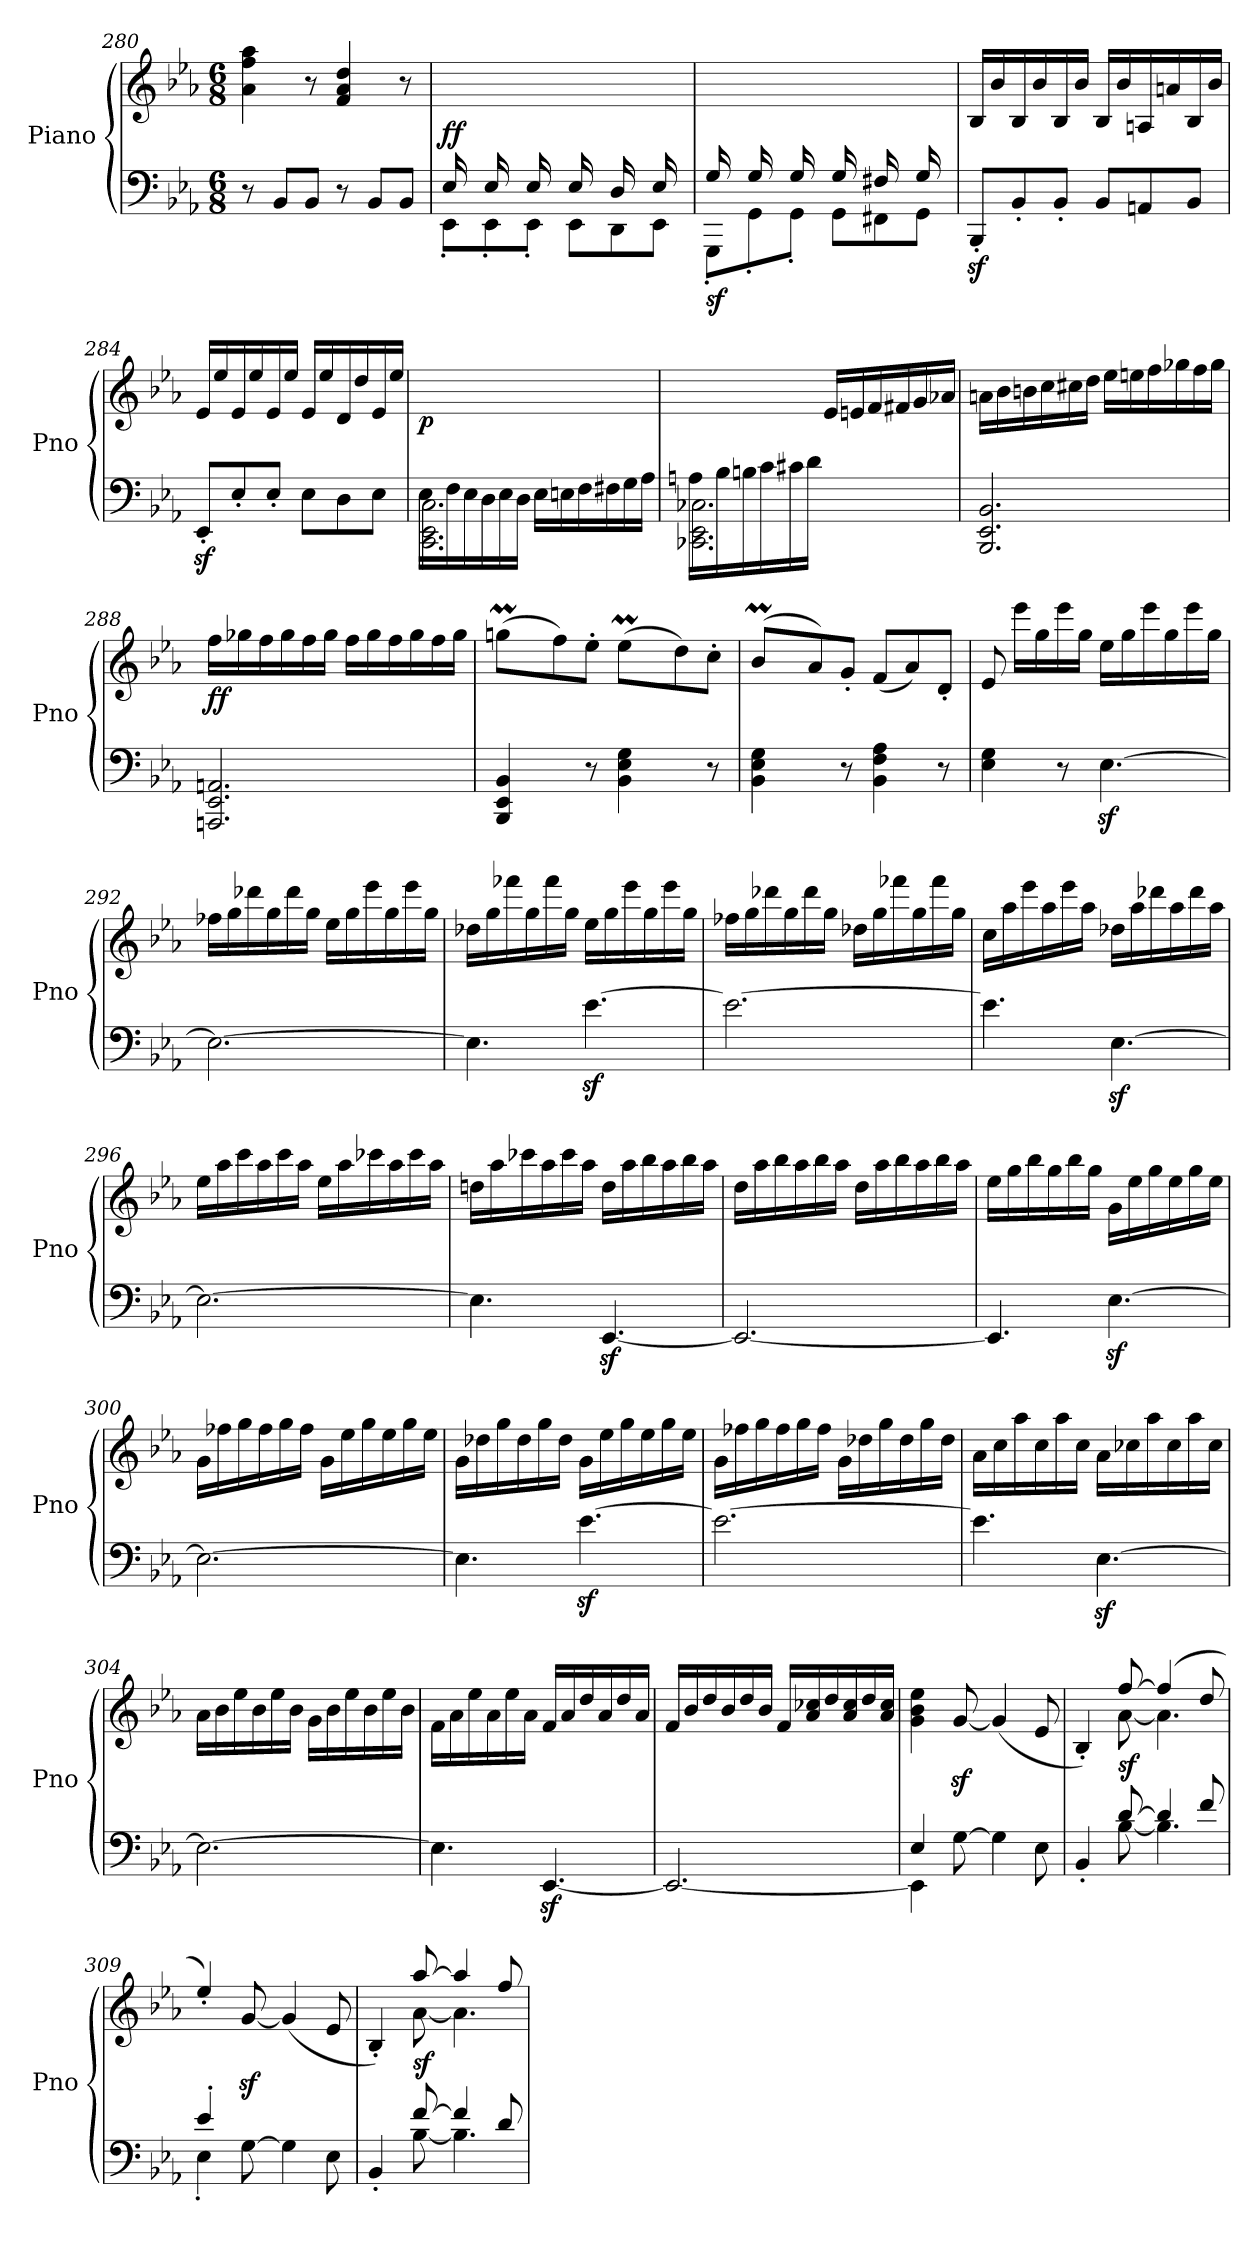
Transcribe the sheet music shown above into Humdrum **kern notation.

**kern	**kern	**dynam
*part1	*part1	*part1
*staff2	*staff1	*staff1/2
*I"Piano	*	*
*I'Pno	*	*
*clefF4	*clefG2	*
*k[b-e-a-]	*k[b-e-a-]	*
*M6/8	*M6/8	*
=280	=280	=280
8r	4a-\ 4ff\ 4aa-\	.
8BB-/L	.	.
8BB-/J	8r	.
8r	4f/ 4a-/ 4dd/	.
8BB-/L	.	.
8BB-/J	8r	.
=281	=281	=281
*^	*	*
!	!	!	!LO:DY:a=2
16E-/LL	8EE-'\L	16ryy	ff
16ryy	.	16e-/	.
16E-/	8EE-'\	16ryy	.
16ryy	.	16e-/	.
16E-/	8EE-'\J	16ryy	.
16ryy	.	16e-/JJ	.
16E-/LL	8EE-\L	16ryy	.
16ryy	.	16e-/	.
16D/	8DD\	16ryy	.
16ryy	.	16d/	.
16E-/	8EE-\J	16ryy	.
16ryy	.	16e-/JJ	.
!!LO:LB:g=z
=282	=282	=282	=282
!	!	!	!LO:DY:b=2
16G/LL	8GGG'\L	16ryy	sf
16ryy	.	16g/	.
16G/	8GG'\	16ryy	.
16ryy	.	16g/	.
16G/	8GG'\J	16ryy	.
16ryy	.	16g/JJ	.
16G/LL	8GG\L	16ryy	.
16ryy	.	16g/	.
16F#X/	8FF#X\	16ryy	.
16ryy	.	16f#X/	.
16G/	8GG\J	16ryy	.
16ryy	.	16g/JJ	.
*v	*v	*	*
=283	=283	=283
8BBB-z>'/L	16B-/LL	.
.	16b-/	.
8BB-'/	16B-/	.
.	16b-/	.
8BB-'/J	16B-/	.
.	16b-/JJ	.
8BB-/L	16B-/LL	.
.	16b-/	.
8AAn/	16An/	.
.	16an/	.
8BB-/J	16B-/	.
.	16b-/JJ	.
=284	=284	=284
8EE-z>'/L	16e-/LL	.
.	16ee-/	.
8E-'/	16e-/	.
.	16ee-/	.
8E-'/J	16e-/	.
.	16ee-/JJ	.
8E-\L	16e-/LL	.
.	16ee-/	.
8D\	16d/	.
.	16dd/	.
8E-\J	16e-/	.
.	16ee-/JJ	.
!!LO:LB:g=z
=285	=285	=285
*^	*	*
!	!	!	!LO:DY:b
(16E-\LL	2.CC\ 2.EE-\ 2.C\	16ryy	p
!	!	!	!LO:DY:b
16F\	.	2ryy	other-dynamics
16E-\	.	.	.
16D\	.	.	.
16E-\	.	.	.
16D\JJ	.	.	.
16E-\LL	.	.	.
16En\	.	.	.
16F\	.	.	.
16F#X\	.	8.ryy	.
16G\	.	.	.
16A-\JJ	.	.	.
=286	=286	=286	=286
16An\LL	2.CC-X\ 2.EE-\ 2.C-X\	4.ryy	.
16B-\	.	.	.
16Bn\	.	.	.
16c\	.	.	.
16c#X\	.	.	.
16d\JJ	.	.	.
4.ryy	.	16e-/LL	.
.	.	16en/	.
.	.	16f/	.
.	.	16f#X/	.
.	.	16g/	.
.	.	16a-X/JJ	.
*v	*v	*	*
=287	=287	=287
2.BBB-/ 2.EE-/ 2.BB-/	16an\LL	.
.	16b-\	.
.	16bn\	.
.	16cc\	.
.	16cc#X\	.
.	16dd\JJ	.
.	16ee-\LL	.
.	16een\	.
.	16ff\	.
.	16gg-X\	.
.	16ff\	.
.	16gg-\JJ	.
!!LO:LB:g=z
=288	=288	=288
!	!	!LO:DY:b
2.AAAn/ 2.EE-/ 2.AAn/	16ff\LL	ff
.	16gg-X\	.
.	16ff\	.
.	16gg-\	.
.	16ff\	.
.	16gg-\JJ	.
.	16ff\LL	.
.	16gg-\	.
.	16ff\	.
.	16gg-\	.
.	16ff\	.
.	16gg-\JJ)	.
=289	=289	=289
*	*^	*
*	*	*Xtuplet	*
4BBB-/ 4EE-/ 4BB-/	(>8ggnm\L	24ggyy	.
.	.	24aa-yy	.
.	.	24ggyy	.
.	8ff\)	4ryy	.
8r	8ee-'\J	.	.
4BB-\ 4E-\ 4G\	(>8ee-M\L	24ee-yy	.
.	.	24ffyy	.
.	.	24ee-yy	.
.	8dd\)	4ryy	.
8r	8cc'\J	.	.
=290	=290	=290	=290
4BB-\ 4E-\ 4G\	(8b-M/L	24b-yy	.
.	.	24ccyy	.
.	.	24b-yy	.
.	8a-/)	2ryy	.
8r	8g'/J	.	.
4BB-\ 4F\ 4A-\	(8f/L	.	.
.	8a-/)	.	.
8r	8d'/J	8ryy	.
*	*v	*v	*
=291	=291	=291
4E-\ 4G\	8e-/	.
.	16eee-\LL	.
.	16gg\	.
8r	16eee-\	.
.	16gg\JJ	.
[4.E-z<\	16ee-\LL	.
.	16gg\	.
.	16eee-\	.
.	16gg\	.
.	16eee-\	.
.	16gg\JJ	.
!!LO:LB:g=z
=292	=292	=292
2.E-\_	16ff-X\LL	.
.	16gg\	.
.	16ddd-X\	.
.	16gg\	.
.	16ddd-\	.
.	16gg\JJ	.
.	16ee-\LL	.
.	16gg\	.
.	16eee-\	.
.	16gg\	.
.	16eee-\	.
.	16gg\JJ	.
=293	=293	=293
4.E-\]	16dd-X\LL	.
.	16gg\	.
.	16fff-X\	.
.	16gg\	.
.	16fff-\	.
.	16gg\JJ	.
[4.e-z<\	16ee-\LL	.
.	16gg\	.
.	16eee-\	.
.	16gg\	.
.	16eee-\	.
.	16gg\JJ	.
=294	=294	=294
2.e-\_	16ff-X\LL	.
.	16gg\	.
.	16ddd-X\	.
.	16gg\	.
.	16ddd-\	.
.	16gg\JJ	.
.	16dd-X\LL	.
.	16gg\	.
.	16fff-X\	.
.	16gg\	.
.	16fff-\	.
.	16gg\JJ	.
!!LO:PB:g=z
=295	=295	=295
4.e-\]	16cc\LL	.
.	16aa-\	.
.	16eee-\	.
.	16aa-\	.
.	16eee-\	.
.	16aa-\JJ	.
[4.E-z<\	16dd-X\LL	.
.	16aa-\	.
.	16ddd-X\	.
.	16aa-\	.
.	16ddd-\	.
.	16aa-\JJ	.
=296	=296	=296
2.E-\_	16ee-\LL	.
.	16aa-\	.
.	16ccc\	.
.	16aa-\	.
.	16ccc\	.
.	16aa-\JJ	.
.	16ee-\LL	.
.	16aa-\	.
.	16ccc-X\	.
.	16aa-\	.
.	16ccc-\	.
.	16aa-\JJ	.
=297	=297	=297
4.E-\]	16ddn\LL	.
.	16aa-\	.
.	16ccc-X\	.
.	16aa-\	.
.	16ccc-\	.
.	16aa-\JJ	.
[4.EE-z</	16dd\LL	.
.	16aa-\	.
.	16bb-\	.
.	16aa-\	.
.	16bb-\	.
.	16aa-\JJ	.
!!LO:LB:g=z
=298	=298	=298
2.EE-/_	16dd\LL	.
.	16aa-\	.
.	16bb-\	.
.	16aa-\	.
.	16bb-\	.
.	16aa-\JJ	.
.	16dd\LL	.
.	16aa-\	.
.	16bb-\	.
.	16aa-\	.
.	16bb-\	.
.	16aa-\JJ	.
=299	=299	=299
4.EE-/]	16ee-\LL	.
.	16gg\	.
.	16bb-\	.
.	16gg\	.
.	16bb-\	.
.	16gg\JJ	.
[4.E-z<\	16g\LL	.
.	16ee-\	.
.	16gg\	.
.	16ee-\	.
.	16gg\	.
.	16ee-\JJ	.
=300	=300	=300
2.E-\_	16g\LL	.
.	16ff-X\	.
.	16gg\	.
.	16ff-\	.
.	16gg\	.
.	16ff-\JJ	.
.	16g\LL	.
.	16ee-\	.
.	16gg\	.
.	16ee-\	.
.	16gg\	.
.	16ee-\JJ	.
!!LO:LB:g=z
=301	=301	=301
4.E-\]	16g\LL	.
.	16dd-X\	.
.	16gg\	.
.	16dd-\	.
.	16gg\	.
.	16dd-\JJ	.
[4.e-z<\	16g\LL	.
.	16ee-\	.
.	16gg\	.
.	16ee-\	.
.	16gg\	.
.	16ee-\JJ	.
=302	=302	=302
2.e-\_	16g\LL	.
.	16ff-X\	.
.	16gg\	.
.	16ff-\	.
.	16gg\	.
.	16ff-\JJ	.
.	16g\LL	.
.	16dd-X\	.
.	16gg\	.
.	16dd-\	.
.	16gg\	.
.	16dd-\JJ	.
=303	=303	=303
4.e-\]	16a-\LL	.
.	16cc\	.
.	16aa-\	.
.	16cc\	.
.	16aa-\	.
.	16cc\JJ	.
[4.E-z<\	16a-\LL	.
.	16cc-X\	.
.	16aa-\	.
.	16cc-\	.
.	16aa-\	.
.	16cc-\JJ	.
=304	=304	=304
2.E-\_	16a-\LL	.
.	16b-\	.
.	16ee-\	.
.	16b-\	.
.	16ee-\	.
.	16b-\JJ	.
.	16g\LL	.
.	16b-\	.
.	16ee-\	.
.	16b-\	.
.	16ee-\	.
.	16b-\JJ	.
!!LO:LB:g=z
=305	=305	=305
4.E-\]	16f\LL	.
.	16a-\	.
.	16ee-\	.
.	16a-\	.
.	16ee-\	.
.	16a-\JJ	.
[4.EE-z</	16f/LL	.
.	16a-/	.
.	16dd/	.
.	16a-/	.
.	16dd/	.
.	16a-/JJ	.
=306	=306	=306
2.EE-/_	16f/LL	.
.	16b-/	.
.	16dd/	.
.	16b-/	.
.	16dd/	.
.	16b-/JJ	.
.	16f/LL	.
.	16a-/ 16cc-X/	.
.	16dd/	.
.	16a-/ 16cc-/	.
.	16dd/	.
.	16a-/ 16cc-/JJ	.
=307	=307	=307
*^	*	*
4EE-\]	4E-/	4g\ 4b-\ 4ee-\	.
[8G\	2ryy	[8gz</	.
4G\]	.	(4g/]	.
8E-\	.	8e-/	.
=308	=308	=308	=308
*	*	*^	*
4BB-'/	4ryy	4B-'/)	4ryy	.
!	!	!	!	!LO:DY:b
[8d/	[8B-\	[8ff/	[8a-\	sf
4d/]	4.B-\]	(4ff/]	4.a-\]	.
8f/	.	8dd/	.	.
*	*	*v	*v	*
=309	=309	=309	=309
4e-'/	4E-'\	4ee-'/)	.
[8G\	2ryy	[8gz</	.
4G\]	.	(4g/]	.
8E-\	.	8e-/	.
!!LO:LB:g=z
=310	=310	=310	=310
*	*	*^	*
4BB-'/	4ryy	4B-'/)	4ryy	.
!	!	!	!	!LO:DY:b
[8f/	[8B-\	[8aa-/	[8a-\	sf
4f/]	4.B-\]	4aa-/]	4.a-\]	.
8d/	.	8ff/	.	.
*v	*v	*	*	*
*	*v	*v	*
=	=	=
*-	*-	*-
